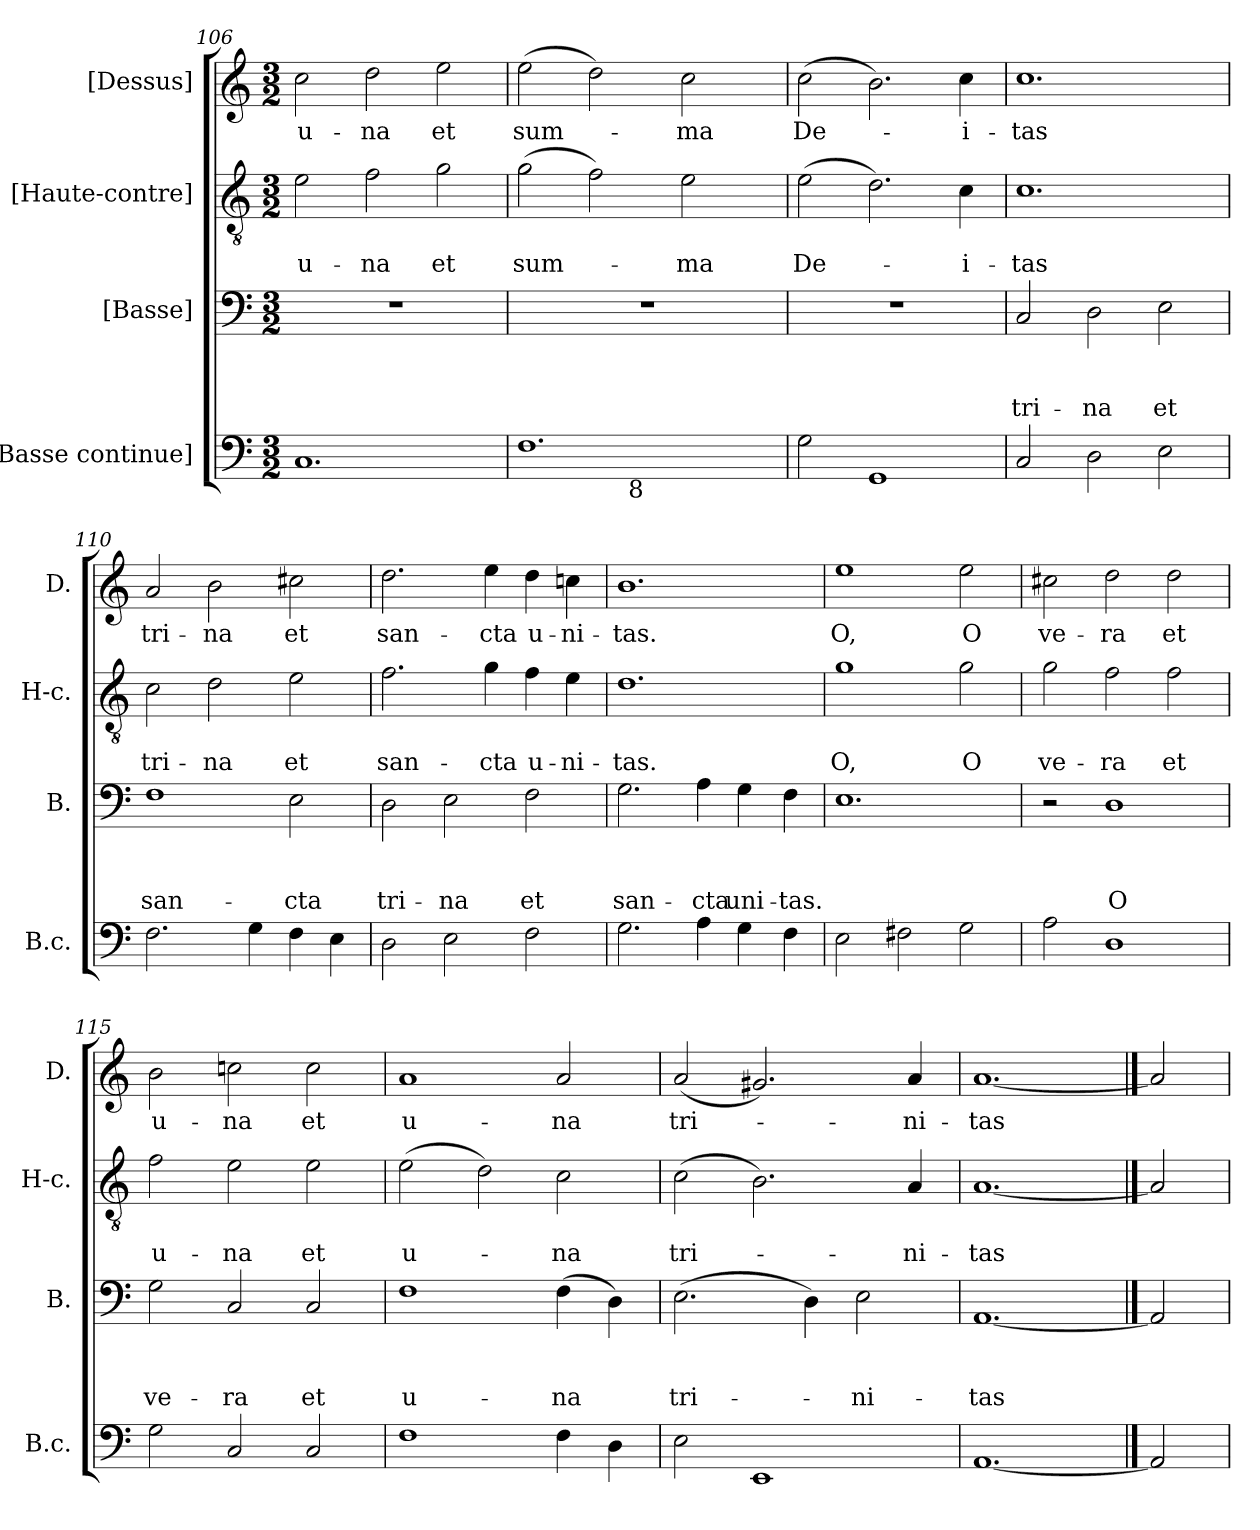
**kern	**kern	**text	**text	**text	**kern	**text	**text	**kern	**text
*part4	*part3	*part3	*part3	*part3	*part2	*part2	*part2	*part1	*part1
*staff4	*staff3	*staff3	*staff3	*staff3	*staff2	*staff2	*staff2	*staff1	*staff1
*I"[Basse continue]	*I"[Basse]	*	*	*	*I"[Haute-contre]	*	*	*I"[Dessus]	*
*I'B.c.	*I'B.	*	*	*	*I'H-c.	*	*	*I'D.	*
*clefF4	*clefF4	*	*	*	*clefGv2	*	*	*clefG2	*
*k[]	*k[]	*	*	*	*k[]	*	*	*k[]	*
*C:	*C:	*	*	*	*C:	*	*	*C:	*
*M3/2	*M3/2	*	*	*	*M3/2	*	*	*M3/2	*
=106	=106	=106	=106	=106	=106	=106	=106	=106	=106
!	!LO:N:vis=1	!	!	!	!	!	!LO:LY:b	!	!LO:LY:b
1.C	1.r	.	.	.	2e\	.	u-	2cc\	u-
!	!	!	!	!	!	!	!LO:LY:b:rj	!	!LO:LY:b:rj
.	.	.	.	.	2f\	.	-na	2dd\	-na
!	!	!	!	!	!	!	!LO:LY:b	!	!LO:LY:b
.	.	.	.	.	2g\	.	et	2ee\	et
=107	=107	=107	=107	=107	=107	=107	=107	=107	=107
!	!LO:N:vis=1	!	!	!	!	!	!LO:LY:b	!	!LO:LY:b
*^	*	*	*	*	*	*	*	*	*
1.F	2ryy	1.r	.	.	.	(>2g\	.	sum-	(>2ee\	sum-
.	8.ryy	.	.	.	.	2f\)	.	.	2dd\)	.
!	!LO:TX:b:t=8	!	!	!	!	!	!	!	!	!
.	2ryy	.	.	.	.	.	.	.	.	.
!	!	!	!	!	!	!	!	!LO:LY:b	!	!LO:LY:b
.	.	.	.	.	.	2e\	.	-ma	2cc\	-ma
.	4ryy	.	.	.	.	.	.	.	.	.
.	16ryy	.	.	.	.	.	.	.	.	.
=108	=108	=108	=108	=108	=108	=108	=108	=108	=108	=108
!	!	!LO:N:vis=1	!	!	!	!	!	!LO:LY:b	!	!LO:LY:b
*v	*v	*	*	*	*	*	*	*	*	*
2G\	1.r	.	.	.	(>2e\	.	De-	(>2cc\	De-
1GG	.	.	.	.	2.d\)	.	.	2.b\)	.
!	!	!	!	!	!	!	!LO:LY:b	!	!LO:LY:b
.	.	.	.	.	4c\	.	-i-	4cc\	-i-
=109	=109	=109	=109	=109	=109	=109	=109	=109	=109
!	!	!	!	!LO:LY:b	!	!	!LO:LY:b	!	!LO:LY:b
2C/	2C/	.	.	tri-	1.c	.	-tas	1.cc	-tas
!	!	!	!	!LO:LY:b:rj	!	!	!	!	!
2D\	2D\	.	.	-na	.	.	.	.	.
!	!	!	!	!LO:LY:b	!	!	!	!	!
2E\	2E\	.	.	et	.	.	.	.	.
=110	=110	=110	=110	=110	=110	=110	=110	=110	=110
!	!	!	!	!LO:LY:b	!	!	!LO:LY:b	!	!LO:LY:b
2.F\	1F	.	.	san-	2c\	.	tri-	2a/	tri-
!	!	!	!	!	!	!	!LO:LY:b:rj	!	!LO:LY:b:rj
.	.	.	.	.	2d\	.	-na	2b\	-na
4G\	.	.	.	.	.	.	.	.	.
!	!	!	!	!LO:LY:b	!	!	!LO:LY:b	!	!LO:LY:b
4F\	2E\	.	.	-cta	2e\	.	et	2cc#X\	et
4E\	.	.	.	.	.	.	.	.	.
!!LO:LB:g=z
=111	=111	=111	=111	=111	=111	=111	=111	=111	=111
!	!	!	!	!LO:LY:b	!	!	!LO:LY:b	!	!LO:LY:b
2D\	2D\	.	.	tri-	2.f\	.	san-	2.dd\	san-
!	!	!	!	!LO:LY:b:rj	!	!	!	!	!
2E\	2E\	.	.	-na	.	.	.	.	.
!	!	!	!	!	!	!	!LO:LY:b:rj	!	!LO:LY:b:rj
.	.	.	.	.	4g\	.	-cta	4ee\	-cta
!	!	!	!	!LO:LY:b	!	!	!LO:LY:b	!	!LO:LY:b
2F\	2F\	.	.	et	4f\	.	u-	4dd\	u-
!	!	!	!	!	!	!	!LO:LY:b:rj	!	!LO:LY:b:rj
.	.	.	.	.	4e\	.	-ni-	4ccn\	-ni-
=112	=112	=112	=112	=112	=112	=112	=112	=112	=112
!	!	!	!	!LO:LY:b	!	!	!LO:LY:b	!	!LO:LY:b
2.G\	2.G\	.	.	san-	1.d	.	-tas.	1.b	-tas.
!	!	!	!	!LO:LY:b:rj	!	!	!	!	!
4A\	4A\	.	.	-cta	.	.	.	.	.
!	!	!	!	!LO:LY:b	!	!	!	!	!
4G\	4G\	.	.	u­ni-	.	.	.	.	.
!	!	!	!	!LO:LY:b	!	!	!	!	!
4F\	4F\	.	.	-tas.	.	.	.	.	.
=113	=113	=113	=113	=113	=113	=113	=113	=113	=113
!	!	!	!	!	!	!	!LO:LY:b	!	!LO:LY:b
2E\	1.E	.	.	.	1g	.	O,	1ee	O,
2F#X\	.	.	.	.	.	.	.	.	.
!	!	!	!	!	!	!	!LO:LY:b	!	!LO:LY:b
2G\	.	.	.	.	2g\	.	O	2ee\	O
=114	=114	=114	=114	=114	=114	=114	=114	=114	=114
!	!	!	!	!	!	!	!LO:LY:b	!	!LO:LY:b
2A\	2r	.	.	.	2g\	.	ve-	2cc#X\	ve-
!	!	!	!	!LO:LY:b:rj	!	!	!LO:LY:b	!	!LO:LY:b
1D	1D	.	.	O	2f\	.	-ra	2dd\	-ra
!	!	!	!	!	!	!	!LO:LY:b	!	!LO:LY:b
.	.	.	.	.	2f\	.	et	2dd\	et
=115	=115	=115	=115	=115	=115	=115	=115	=115	=115
!	!	!	!	!LO:LY:b	!	!	!LO:LY:b	!	!LO:LY:b
2G\	2G\	.	.	ve-	2f\	.	u-	2b\	u-
!	!	!	!	!LO:LY:b	!	!	!LO:LY:b	!	!LO:LY:b
2C/	2C/	.	.	-ra	2e\	.	-na	2ccn\	-na
!	!	!	!	!LO:LY:b	!	!	!LO:LY:b	!	!LO:LY:b
2C/	2C/	.	.	et	2e\	.	et	2cc\	et
=116	=116	=116	=116	=116	=116	=116	=116	=116	=116
!	!	!	!	!LO:LY:b:rj	!	!	!LO:LY:b	!	!LO:LY:b
1F	1F	.	.	u-	(>2e\	.	u-	1a	u-
.	.	.	.	.	2d\)	.	.	.	.
!	!	!	!	!LO:LY:b	!	!	!LO:LY:b	!	!LO:LY:b
4F\	(>4F\	.	.	-na	2c\	.	-na	2a/	-na
4D\	4D\)	.	.	.	.	.	.	.	.
=117	=117	=117	=117	=117	=117	=117	=117	=117	=117
!	!	!	!	!LO:LY:b	!	!	!LO:LY:b	!	!LO:LY:b
2E\	(>2.E\	.	.	tri-	(>2c\	.	tri-	(<2a/	tri-
1EE	.	.	.	.	2.B\)	.	.	2.g#X/)	.
.	4D\)	.	.	.	.	.	.	.	.
!	!	!	!	!LO:LY:b	!	!	!	!	!
.	2E\	.	.	-ni-	.	.	.	.	.
!	!	!	!	!	!	!	!LO:LY:b	!	!LO:LY:b
.	.	.	.	.	4A/	.	-ni-	4a/	-ni-
=118	=118	=118	=118	=118	=118	=118	=118	=118	=118
!	!	!	!	!LO:LY:b:rj	!	!	!LO:LY:b	!	!LO:LY:b
[1.AA	[1.AA	.	.	-tas	[1.A	.	-tas	[1.a	-tas
==119	==119	==119	==119	==119	==119	==119	==119	==119	==119
2AA]	2AA]	.	.	.	2A]	.	.	2a]	.
=	=	=	=	=	=	=	=	=	=
*-	*-	*-	*-	*-	*-	*-	*-	*-	*-
